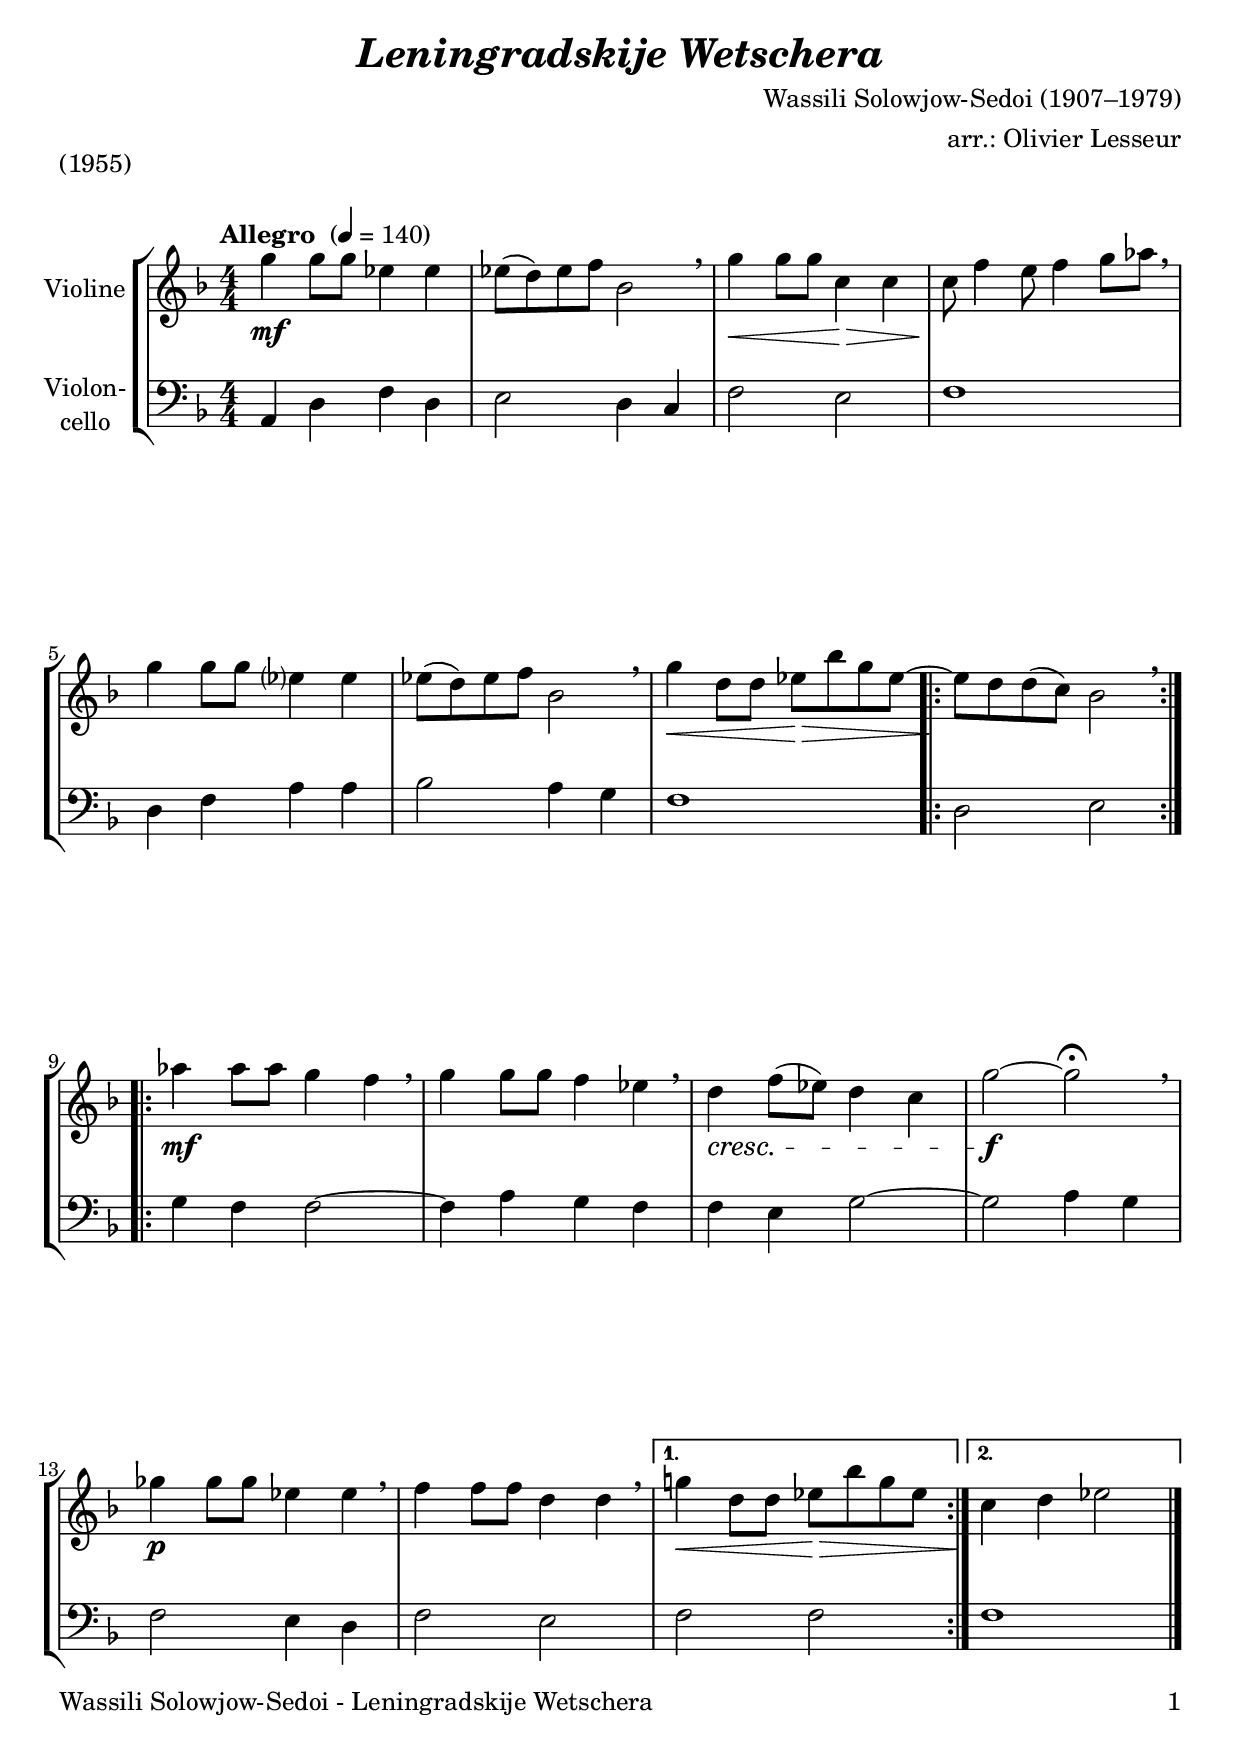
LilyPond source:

\version "2.20.2"
\include "deutsch.ly"
  
#(set-global-staff-size 22)

\header {
  title     = \markup \bold \italic "Leningradskije Wetschera"
  composer  = "Wassili Solowjow-Sedoi (1907–1979)"
  arranger  = "arr.: Olivier Lesseur"
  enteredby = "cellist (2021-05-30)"
  piece     = "(1955)"
}

voiceconsts = {
  \key d \minor
  \time 4/4
  \clef "treble"
  \numericTimeSignature
  \compressEmptyMeasures
%  Set default beaming for all staves
%  \set Timing.beamExceptions = #'()
%  \set Timing.baseMoment     = #(ly:make-moment 1 2)
%  \set Timing.beatStructure  = #'(1)
  \tempo "Allegro " 4=140
}

mivl = "violin"
%miba = "pizzicato strings"
miba = "cello"

\include "v1.ily"
vb = \relative c {
  \voiceconsts
  \clef "bass"
  
  a4 d f d
  e2 d4 c
  f2 e
  f1
  d4 f a a
  b2 a4 g
  f1
  
  \repeat volta 2 {
    d2 e
    g4 f f2~
    f4 a g f
    f e g2~
    g a4 g

    f2 e4 d
    f2 e
  }
  \alternative {
    { f f }
    { f1 }
  } \bar "|."
}


music = \new StaffGroup <<
      \new Staff {
	\set Staff.midiInstrument = \mivl
	\set Staff.instrumentName = \markup \center-column { "Violine" }
	\transpose d d { \va }
      }

      \new Staff {
	\set Staff.midiInstrument = \miba
	\set Staff.instrumentName = \markup \center-column { "Violon-" "cello" }
	\transpose d d { \vb }
      }
>>

\book {
   \paper {
    print-page-number = ##t
    print-first-page-number = ##t
    ragged-last-bottom = ##f
    oddHeaderMarkup = \markup \null
    evenHeaderMarkup = \markup \null
    oddFooterMarkup = \markup {
      \fill-line {
        \on-the-fly #print-page-number-check-first
        "Wassili Solowjow-Sedoi - Leningradskije Wetschera" \fromproperty #'page:page-number-string
      }
    }
    evenFooterMarkup = \oddFooterMarkup
  } \score {
    \music
    \layout {}
  }

  \score {
    \unfoldRepeats \music

    \midi {
      \context {
        \Score
      }
    }
  }
}